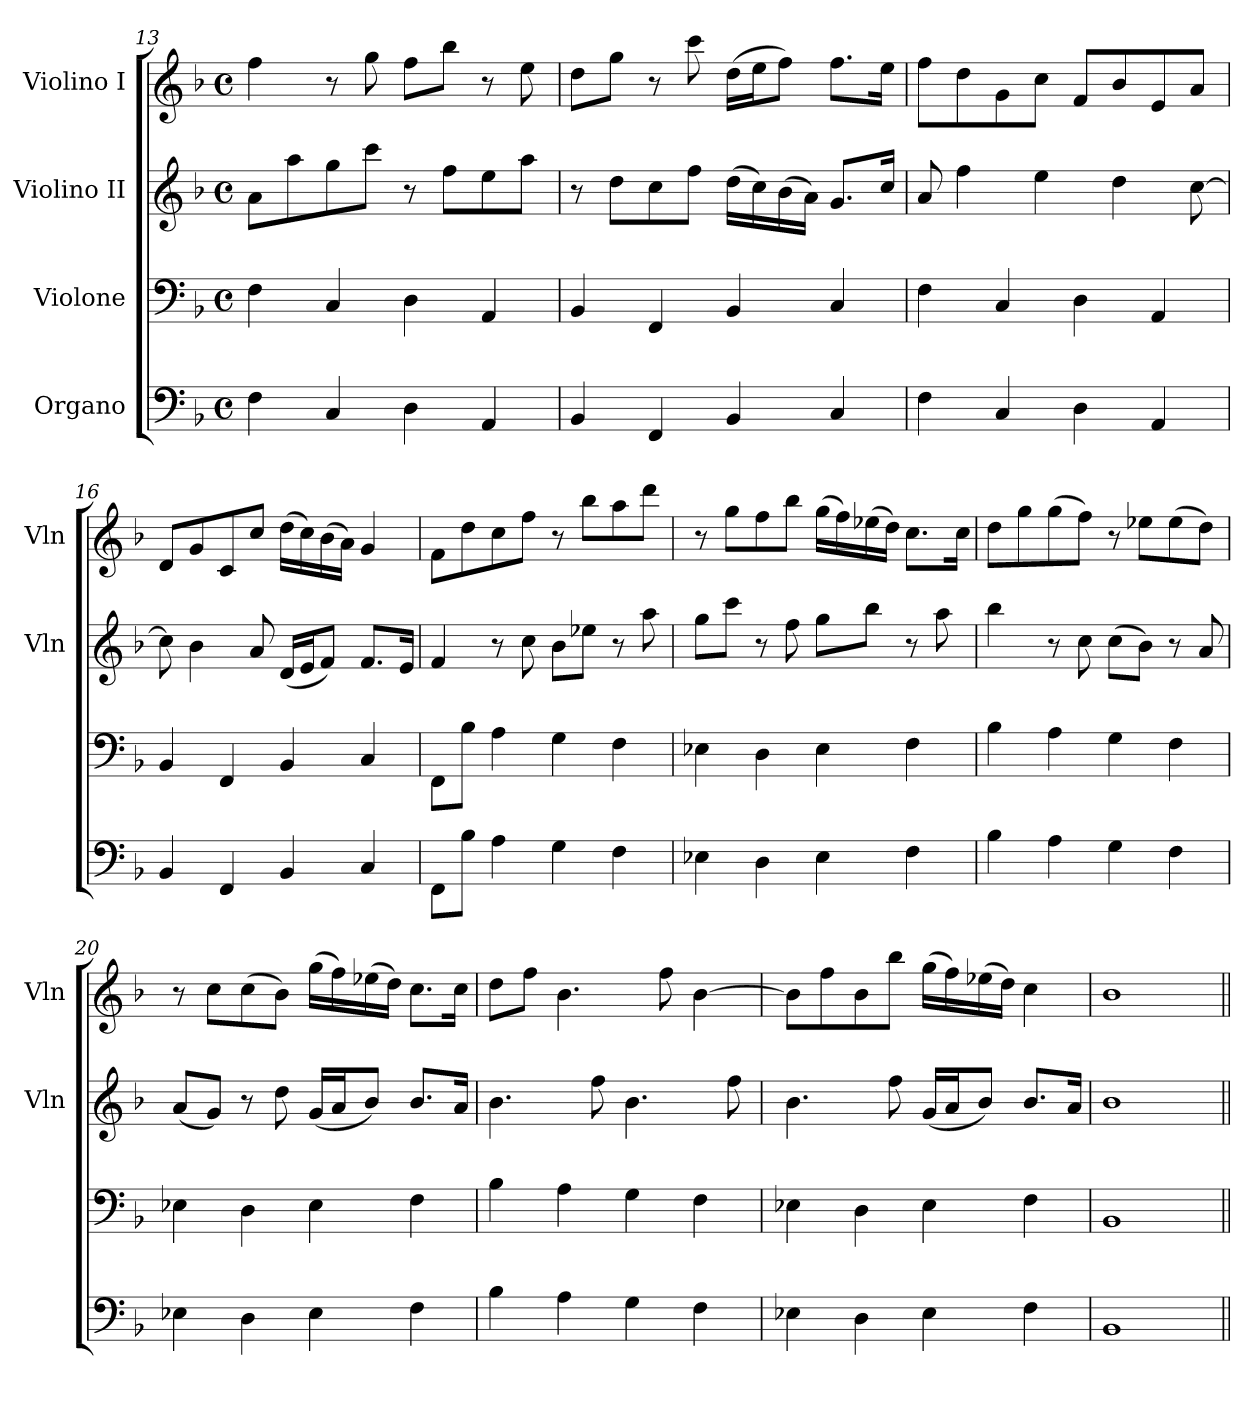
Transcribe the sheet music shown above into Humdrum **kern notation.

**kern	**kern	**kern	**kern
*part4	*part3	*part2	*part1
*staff4	*staff3	*staff2	*staff1
*I"Organo	*I"Violone	*I"Violino II	*I"Violino I
*	*	*I'Vln	*I'Vln
*clefF4	*clefF4	*clefG2	*clefG2
*k[b-]	*k[b-]	*k[b-]	*k[b-]
*F:	*F:	*F:	*F:
*M4/4	*M4/4	*M4/4	*M4/4
*met(c)	*met(c)	*met(c)	*met(c)
=13	=13	=13	=13
4F	4F	8aL	4ff
.	.	8aa	.
4C	4C	8gg	8r
.	.	8cccJ	8gg
4D	4D	8r	8ffL
.	.	8ffL	8bb-J
4AA	4AA	8ee	8r
.	.	8aaJ	8ee
=14	=14	=14	=14
4BB-	4BB-	8r	8ddL
.	.	8ddL	8ggJ
4FF	4FF	8cc	8r
.	.	8ffJ	8ccc
4BB-	4BB-	(16ddLL	(16ddLL
.	.	16cc)	16eeJ
.	.	(16b-	8ffJ)
.	.	16aJJ)	.
4C	4C	8.gL	8.ffL
.	.	16ccJk	16eeJk
=15	=15	=15	=15
4F	4F	8a	8ffL
.	.	4ff	8dd
4C	4C	.	8g
.	.	4ee	8ccJ
4D	4D	.	8fL
.	.	4dd	8b-
4AA	4AA	.	8e
.	.	[8cc	8aJ
=16	=16	=16	=16
4BB-	4BB-	8cc]	8dL
.	.	4b-	8g
4FF	4FF	.	8c
.	.	8a	8ccJ
4BB-	4BB-	(16dLL	(16ddLL
.	.	16eJ	16cc)
.	.	8fJ)	(16b-
.	.	.	16aJJ)
4C	4C	8.fL	4g
.	.	16eJk	.
=17	=17	=17	=17
8FFL	8FFL	4f	8fL
8B-J	8B-J	.	8dd
4A	4A	8r	8cc
.	.	8cc	8ffJ
4G	4G	8b-L	8r
.	.	8ee-XJ	8bb-L
4F	4F	8r	8aa
.	.	8aa	8dddJ
=18	=18	=18	=18
4E-X	4E-X	8ggL	8r
.	.	8cccJ	8ggL
4D	4D	8r	8ff
.	.	8ff	8bb-J
4E-	4E-	8ggL	(16ggLL
.	.	.	16ff)
.	.	8bb-J	(16ee-X
.	.	.	16ddJJ)
4F	4F	8r	8.ccL
.	.	8aa	.
.	.	.	16ccJk
=19	=19	=19	=19
4B-	4B-	4bb-	8ddL
.	.	.	8gg
4A	4A	8r	(8gg
.	.	8cc	8ffJ)
4G	4G	(8ccL	8r
.	.	8b-J)	8ee-XL
4F	4F	8r	(8ee-
.	.	8a	8ddJ)
=20	=20	=20	=20
4E-X	4E-X	(8aL	8r
.	.	8gJ)	8ccL
4D	4D	8r	(8cc
.	.	8dd	8b-J)
4E-	4E-	(16gLL	(16ggLL
.	.	16aJ	16ff)
.	.	8b-J)	(16ee-X
.	.	.	16ddJJ)
4F	4F	8.b-L	8.ccL
.	.	16aJk	16ccJk
=21	=21	=21	=21
4B-	4B-	4.b-	8ddL
.	.	.	8ffJ
4A	4A	.	4.b-
.	.	8ff	.
4G	4G	4.b-	.
.	.	.	8ff
4F	4F	.	[4b-
.	.	8ff	.
=22	=22	=22	=22
4E-X	4E-X	4.b-	8b-L]
.	.	.	8ff
4D	4D	.	8b-
.	.	8ff	8bb-J
4E-	4E-	(16gLL	(16ggLL
.	.	16aJ	16ff)
.	.	8b-J)	(16ee-X
.	.	.	16ddJJ)
4F	4F	8.b-L	4cc
.	.	16aJk	.
=23	=23	=23	=23
1BB-	1BB-	1b-	1b-
=||	=||	=||	=||
*-	*-	*-	*-
